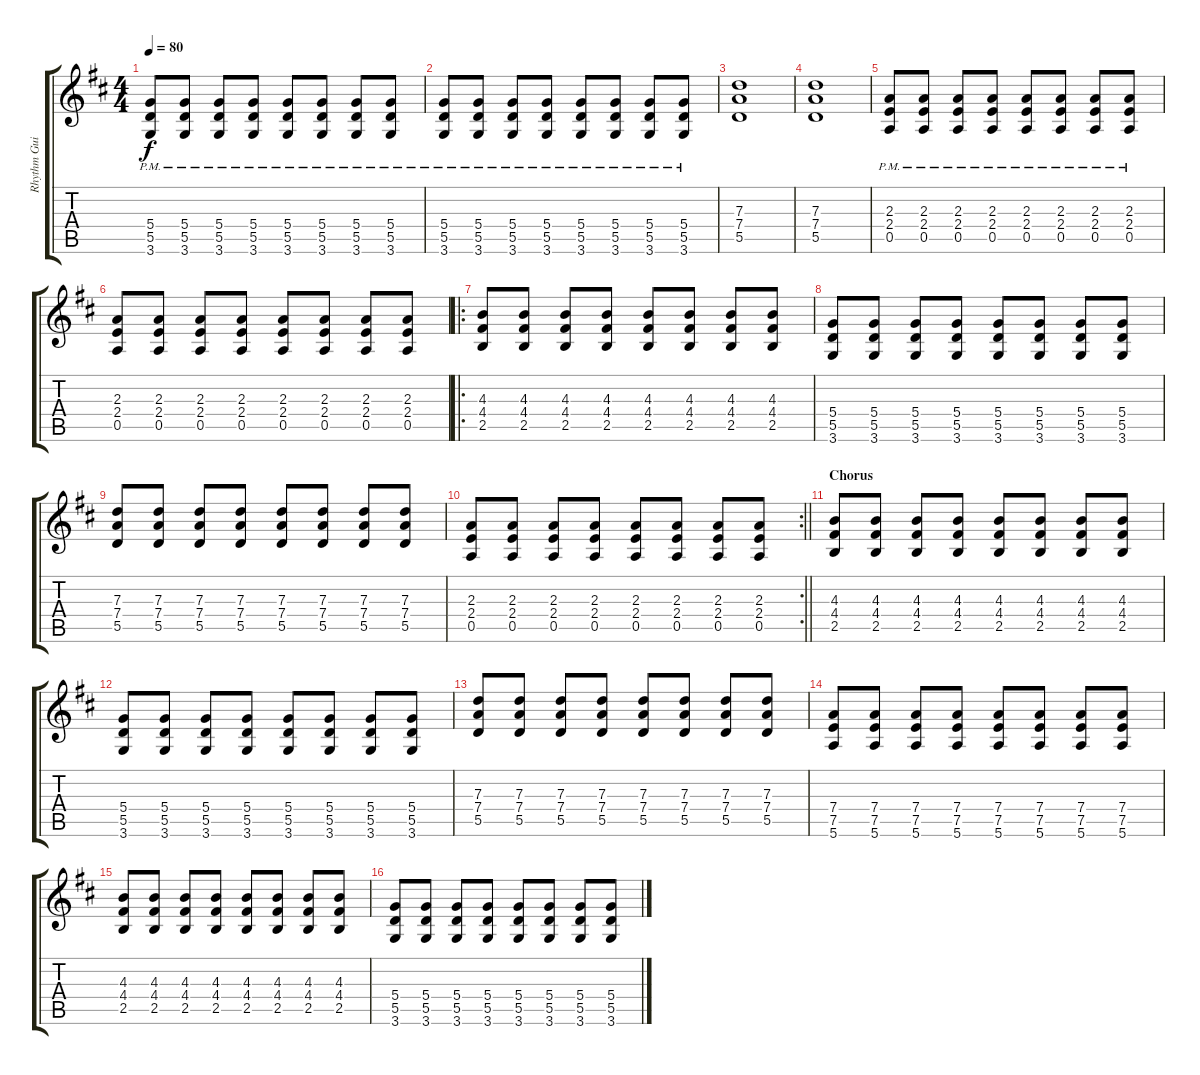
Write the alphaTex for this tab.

\track ("Rhythm Guitar" "Rhythm Gui") {instrument overdrivenguitar}
\staff {score tabs}
\tuning (E4 B3 G3 D3 A2 E2) {hide}
\ts (4 4)
\tempo 80
\clef g2
\ks d
(5.4{pm} 5.5{pm} 3.6{pm}).8{dy f} (5.4{pm} 5.5{pm} 3.6{pm}).8 (5.4{pm} 5.5{pm} 3.6{pm}).8 (5.4{pm} 5.5{pm} 3.6{pm}).8 (5.4{pm} 5.5{pm} 3.6{pm}).8 (5.4{pm} 5.5{pm} 3.6{pm}).8 (5.4{pm} 5.5{pm} 3.6{pm}).8 (5.4{pm} 5.5{pm} 3.6{pm}).8 |
(5.4{pm} 5.5{pm} 3.6{pm}).8 (5.4{pm} 5.5{pm} 3.6{pm}).8 (5.4{pm} 5.5{pm} 3.6{pm}).8 (5.4{pm} 5.5{pm} 3.6{pm}).8 (5.4{pm} 5.5{pm} 3.6{pm}).8 (5.4{pm} 5.5{pm} 3.6{pm}).8 (5.4{pm} 5.5{pm} 3.6{pm}).8 (5.4{pm} 5.5{pm} 3.6{pm}).8 |
(7.3 7.4 5.5).1 |
(7.3 7.4 5.5).1 |
(2.3{pm} 2.4{pm} 0.5{pm}).8 (2.3{pm} 2.4{pm} 0.5{pm}).8 (2.3{pm} 2.4{pm} 0.5{pm}).8 (2.3{pm} 2.4{pm} 0.5{pm}).8 (2.3{pm} 2.4{pm} 0.5{pm}).8 (2.3 2.4 0.5{pm}).8 (2.3{pm} 2.4{pm} 0.5{pm}).8 (2.3{pm} 2.4{pm} 0.5{pm}).8 |
(2.3 2.4 0.5).8 (2.3 2.4 0.5).8 (2.3 2.4 0.5).8 (2.3 2.4 0.5).8 (2.3 2.4 0.5).8 (2.3 2.4 0.5).8 (2.3 2.4 0.5).8 (2.3 2.4 0.5).8 |
\ro
(4.3 4.4 2.5).8 (4.3 4.4 2.5).8 (4.3 4.4 2.5).8 (4.3 4.4 2.5).8 (4.3 4.4 2.5).8 (4.3 4.4 2.5).8 (4.3 4.4 2.5).8 (4.3 4.4 2.5).8 |
(5.4 5.5 3.6).8 (5.4 5.5 3.6).8 (5.4 5.5 3.6).8 (5.4 5.5 3.6).8 (5.4 5.5 3.6).8 (5.4 5.5 3.6).8 (5.4 5.5 3.6).8 (5.4 5.5 3.6).8 |
(7.3 7.4 5.5).8 (7.3 7.4 5.5).8 (7.3 7.4 5.5).8 (7.3 7.4 5.5).8 (7.3 7.4 5.5).8 (7.3 7.4 5.5).8 (7.3 7.4 5.5).8 (7.3 7.4 5.5).8 |
\rc 2
\barLineRight lightlight
(2.3 2.4 0.5).8 (2.3 2.4 0.5).8 (2.3 2.4 0.5).8 (2.3 2.4 0.5).8 (2.3 2.4 0.5).8 (2.3 2.4 0.5).8 (2.3 2.4 0.5).8 (2.3 2.4 0.5).8 |
\section ("" "Chorus")
(4.3 4.4 2.5).8 (4.3 4.4 2.5).8 (4.3 4.4 2.5).8 (4.3 4.4 2.5).8 (4.3 4.4 2.5).8 (4.3 4.4 2.5).8 (4.3 4.4 2.5).8 (4.3 4.4 2.5).8 |
(5.4 5.5 3.6).8 (5.4 5.5 3.6).8 (5.4 5.5 3.6).8 (5.4 5.5 3.6).8 (5.4 5.5 3.6).8 (5.4 5.5 3.6).8 (5.4 5.5 3.6).8 (5.4 5.5 3.6).8 |
(7.3 7.4 5.5).8 (7.3 7.4 5.5).8 (7.3 7.4 5.5).8 (7.3 7.4 5.5).8 (7.3 7.4 5.5).8 (7.3 7.4 5.5).8 (7.3 7.4 5.5).8 (7.3 7.4 5.5).8 |
(7.4 7.5 5.6).8 (7.4 7.5 5.6).8 (7.4 7.5 5.6).8 (7.4 7.5 5.6).8 (7.4 7.5 5.6).8 (7.4 7.5 5.6).8 (7.4 7.5 5.6).8 (7.4 7.5 5.6).8 |
(4.3 4.4 2.5).8 (4.3 4.4 2.5).8 (4.3 4.4 2.5).8 (4.3 4.4 2.5).8 (4.3 4.4 2.5).8 (4.3 4.4 2.5).8 (4.3 4.4 2.5).8 (4.3 4.4 2.5).8 |
(5.4 5.5 3.6).8 (5.4 5.5 3.6).8 (5.4 5.5 3.6).8 (5.4 5.5 3.6).8 (5.4 5.5 3.6).8 (5.4 5.5 3.6).8 (5.4 5.5 3.6).8 (5.4 5.5 3.6).8
